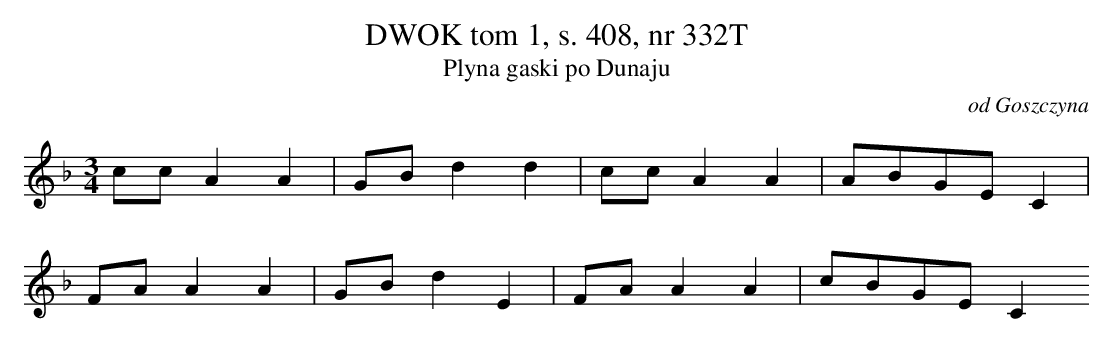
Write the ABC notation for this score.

X:1
T: DWOK tom 1, s. 408, nr 332T
T: Plyna gaski po Dunaju
O: od Goszczyna
M: 3/4
L: 1/8
K: F
ccA2A2 | GBd2d2 | ccA2A2 | ABGEC2 |
FAA2A2 | GBd2E2 | FAA2A2 | cBGEC2
